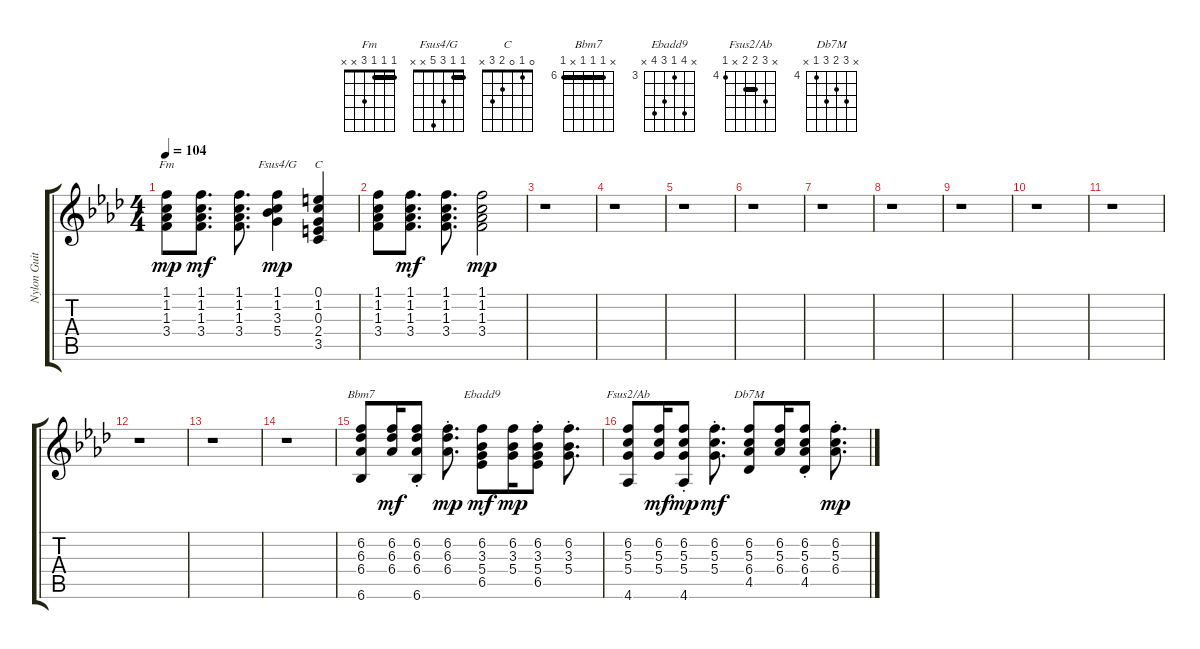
\track ("Nylon Guitar" "Nylon Guit") {instrument acousticguitarnylon}
\staff {score tabs}
\tuning (E4 B3 G3 D3 A2 E2) {hide}
\chord ("Fm" 1 1 1 3 x x) {barre 1}
\chord ("Fsus4/G" 1 1 3 5 x x) {barre 1}
\chord ("C" 0 1 0 2 3 x)
\chord ("Bbm7" x 6 6 6 x 6) {firstfret 6 barre 6}
\chord ("Ebadd9" x 6 3 5 6 x) {firstfret 3}
\chord ("Fsus2/Ab" x 6 5 5 x 4) {firstfret 4 barre 5}
\chord ("Db7M" x 6 5 6 4 x) {firstfret 4}
\ts (4 4)
\tempo 104
\clef g2
\ks ab
(1.1 1.2 1.3 3.4).8{ch "Fm" dy mp} (1.1 1.2 1.3 3.4).8{d dy mf} (1.1 1.2 1.3 3.4).8{d} (1.1 1.2 3.3 5.4).4{ch "Fsus4/G" dy mp} (0.1 1.2 0.3 2.4 3.5).4{ch "C"} |
(1.1 1.2 1.3 3.4).8 (1.1 1.2 1.3 3.4).8{d dy mf} (1.1 1.2 1.3 3.4).8{d} (1.1 1.2 1.3 3.4).2{dy mp} |
r.1 |
r.1 |
r.1 |
r.1 |
r.1 |
r.1 |
r.1 |
r.1 |
r.1 |
r.1 |
r.1 |
r.1 |
(6.2 6.3 6.4 6.6).8{ch "Bbm7"} (6.2 6.3 6.4).16{dy mf} (6.2{st} 6.3{st} 6.4 6.6).8 (6.2{st} 6.3{st} 6.4).8{d dy mp} (6.2 3.3 5.4 6.5).8{ch "Ebadd9" dy mf} (6.2 3.3 5.4).16{dy mp} (6.2{st} 3.3{st} 5.4{st} 6.5).8 (6.2{st} 3.3{st} 5.4{st}).8{d} |
(6.2 5.3 5.4 4.6).8{ch "Fsus2/Ab"} (6.2 5.3 5.4).16{dy mf} (6.2{st} 5.3{st} 5.4{st} 4.6).8{dy mp} (6.2{st} 5.3{st} 5.4{st}).8{d dy mf} (6.2 5.3 6.4 4.5).8{ch "Db7M"} (6.2 5.3 6.4).16 (6.2{st} 5.3{st} 6.4{st} 4.5).8 (6.2{st} 5.3{st} 6.4{st}).8{d dy mp}
